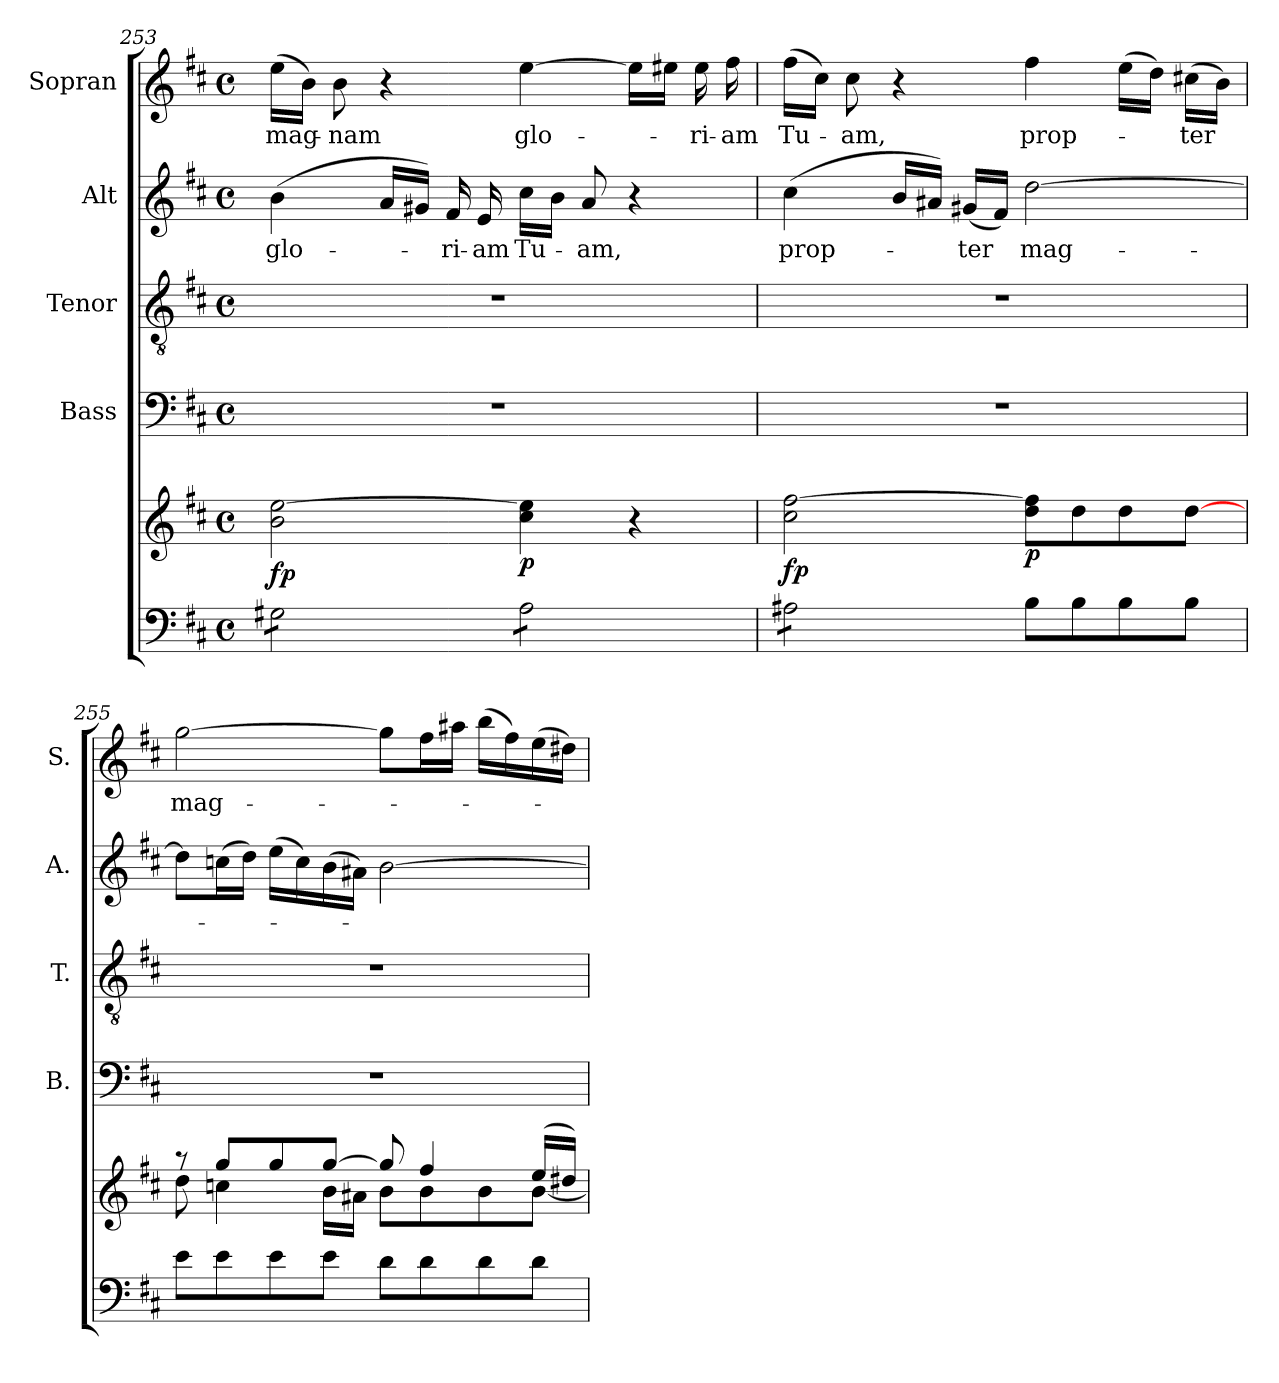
**kern	**kern	**dynam	**kern	**kern	**kern	**text	**kern	**text
*part5	*part5	*part5	*part4	*part3	*part2	*part2	*part1	*part1
*staff6	*staff5	*staff5/6	*staff4	*staff3	*staff2	*staff2	*staff1	*staff1
*	*	*	*I"Bass	*I"Tenor	*I"Alt	*	*I"Sopran	*
*	*	*	*I'B.	*I'T.	*I'A.	*	*I'S.	*
*clefF4	*clefG2	*	*clefF4	*clefGv2	*clefG2	*	*clefG2	*
*k[f#c#]	*k[f#c#]	*	*k[f#c#]	*k[f#c#]	*k[f#c#]	*	*k[f#c#]	*
*D:	*D:	*	*D:	*D:	*D:	*	*D:	*
*M4/4	*M4/4	*	*M4/4	*M4/4	*M4/4	*	*M4/4	*
*met(c)	*met(c)	*	*met(c)	*met(c)	*met(c)	*	*met(c)	*
=253	=253	=253	=253	=253	=253	=253	=253	=253
!	!	!LO:DY:b	!	!	!	!LO:LY:b	!	!LO:LY:b
*tremolo	*	*	*	*	*	*	*	*
8G#X\L	2b\ [2ee\	fp	1r	1r	(>4b\	glo-	(>16ee\LL	mag-
.	.	.	.	.	.	.	16b\JJ)	.
!	!	!	!	!	!	!	!	!LO:LY:b
8G#X\	.	.	.	.	.	.	8b\	-nam
8G#X\	.	.	.	.	16a/LL	.	4r	.
.	.	.	.	.	16g#X/JJ)	.	.	.
!	!	!	!	!	!	!LO:LY:b	!	!
8G#X\J	.	.	.	.	16f#/	-ri-	.	.
!	!	!	!	!	!	!LO:LY:b	!	!
.	.	.	.	.	16e/	-am	.	.
!	!	!LO:DY:b	!	!	!	!LO:LY:b	!	!LO:LY:b
8A\L	4cc#\ 4ee\]	p	.	.	16cc#\LL	Tu-	[4ee\	glo-
.	.	.	.	.	16b\JJ	.	.	.
!	!	!	!	!	!	!LO:LY:b	!	!
8A\	.	.	.	.	8a/	-am,	.	.
8A\	4r	.	.	.	4r	.	16ee\LL]	.
.	.	.	.	.	.	.	16ee#X\JJ	.
!	!	!	!	!	!	!	!	!LO:LY:b
8A\J	.	.	.	.	.	.	16ee#\	-ri-
!	!	!	!	!	!	!	!	!LO:LY:b
.	.	.	.	.	.	.	16ff#\	-am
!!LO:LB:g=z
=254	=254	=254	=254	=254	=254	=254	=254	=254
!	!	!LO:DY:b	!	!	!	!LO:LY:b	!	!LO:LY:b
8A#X\L	2cc#\ [2ff#\	fp	1r	1r	(>4cc#\	prop-	(>16ff#\LL	Tu-
.	.	.	.	.	.	.	16cc#\JJ)	.
!	!	!	!	!	!	!	!	!LO:LY:b
8A#X\	.	.	.	.	.	.	8cc#\	-am,
8A#X\	.	.	.	.	16b/LL	.	4r	.
.	.	.	.	.	16a#X/JJ)	.	.	.
!	!	!	!	!	!	!LO:LY:b	!	!
8A#X\J	.	.	.	.	(<16g#X/LL	-ter	.	.
*Xtremolo	*	*	*	*	*	*	*	*
.	.	.	.	.	16f#/JJ)	.	.	.
!	!	!LO:DY:b	!	!	!	!LO:LY:b	!	!LO:LY:b
8B\L	8dd\ 8ff#\]L	p	.	.	[2dd\	mag-	4ff#\	prop-
8B\	8dd\	.	.	.	.	.	.	.
8B\	8dd\	.	.	.	.	.	(>16ee\LL	.
.	.	.	.	.	.	.	16dd\JJ)	.
!	!	!	!	!	!	!	!	!LO:LY:b
8B\J	[<8dd\J	.	.	.	.	.	(>16cc#X\LL	-ter
.	.	.	.	.	.	.	16b\JJ)	.
=255	=255	=255	=255	=255	=255	=255	=255	=255
*	*^	*	*	*	*	*	*	*
!	!	!	!	!	!	!	!	!	!LO:LY:b
8e\L	8raa	8dd\	.	1r	1r	8dd\L]	.	[2gg\	mag-
8e\	8gg/L	4ccn\	.	.	.	(>16ccn\L	.	.	.
.	.	.	.	.	.	16dd\JJ)	.	.	.
8e\	8gg/	.	.	.	.	(>16ee\LL	.	.	.
.	.	.	.	.	.	16cc\)	.	.	.
8e\J	[>8gg/J	16b\LL	.	.	.	(>16b\	.	.	.
.	.	16a#X\JJ	.	.	.	16a#X\JJ)	.	.	.
8d\L	8gg/]	8b\L	.	.	.	[2b\	.	8gg\L]	.
8d\	4ff#/	8b\	.	.	.	.	.	16ff#\L	.
.	.	.	.	.	.	.	.	16aa#X\JJ	.
8d\	.	8b\	.	.	.	.	.	(>16bb\LL	.
.	.	.	.	.	.	.	.	16ff#\)	.
8d\J	(>16ee/LL	[<8b\J	.	.	.	.	.	(>16ee\	.
.	16dd#X/JJ)	.	.	.	.	.	.	16dd#X\JJ)	.
*	*v	*v	*	*	*	*	*	*	*
=	=	=	=	=	=	=	=	=
*-	*-	*-	*-	*-	*-	*-	*-	*-
